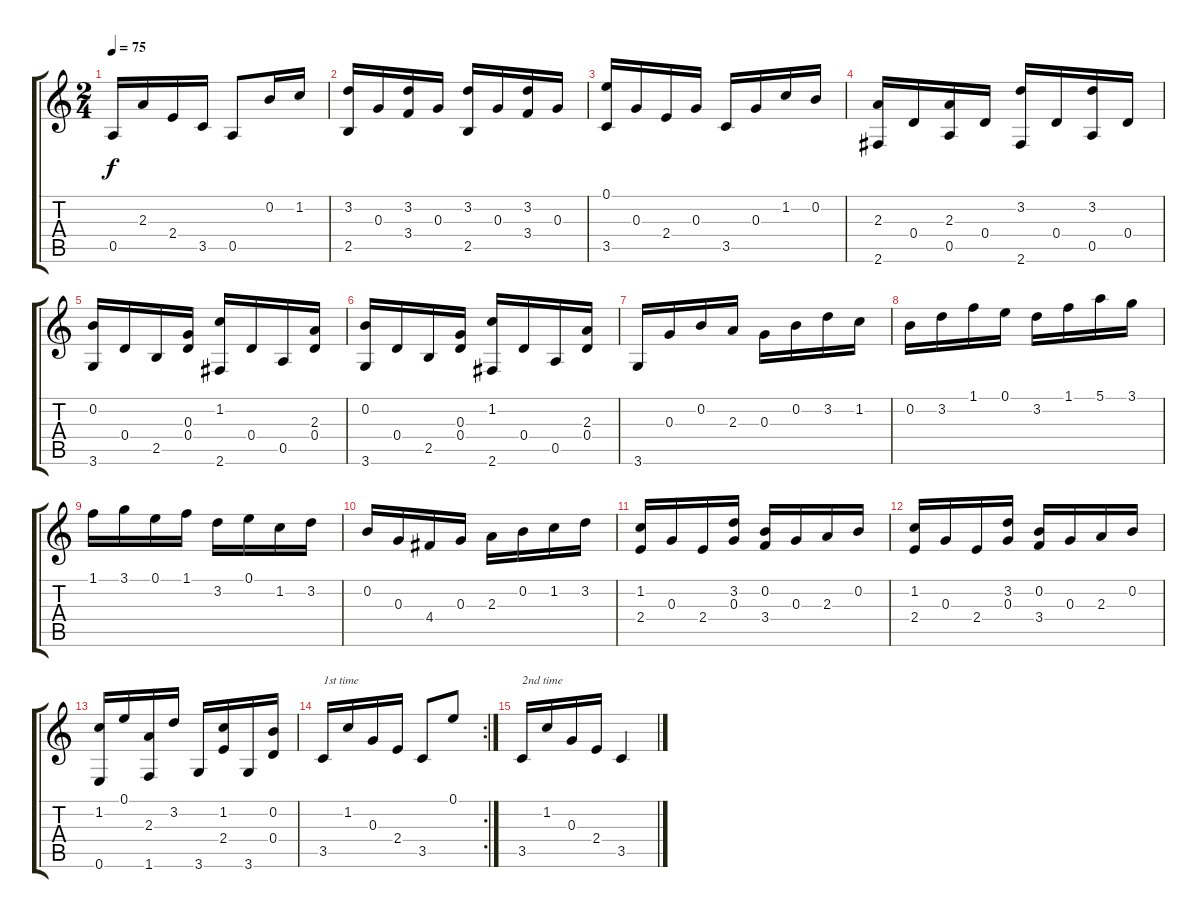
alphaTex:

\track "" {instrument acousticguitarnylon}
\staff {score tabs}
\tuning (E4 B3 G3 D3 A2 E2) {hide}
\ts (2 4)
\tempo 75
\clef g2
\ks c
0.5.16{dy f} 2.3.16 2.4.16 3.5.16 0.5.8 0.2.16 1.2.16 |
(3.2 2.5).16 0.3.16 (3.2 3.4).16 0.3.16 (3.2 2.5).16 0.3.16 (3.2 3.4).16 0.3.16 |
(0.1 3.5).16 0.3.16 2.4.16 0.3.16 3.5.16 0.3.16 1.2.16 0.2.16 |
(2.3 2.6).16 0.4.16 (2.3 0.5).16 0.4.16 (3.2 2.6).16 0.4.16 (3.2 0.5).16 0.4.16 |
(0.2 3.6).16 0.4.16 2.5.16 (0.3 0.4).16 (1.2 2.6).16 0.4.16 0.5.16 (2.3 0.4).16 |
(0.2 3.6).16 0.4.16 2.5.16 (0.3 0.4).16 (1.2 2.6).16 0.4.16 0.5.16 (2.3 0.4).16 |
3.6.16 0.3.16 0.2.16 2.3.16 0.3.16 0.2.16 3.2.16 1.2.16 |
0.2.16 3.2.16 1.1.16 0.1.16 3.2.16 1.1.16 5.1.16 3.1.16 |
1.1.16 3.1.16 0.1.16 1.1.16 3.2.16 0.1.16 1.2.16 3.2.16 |
0.2.16 0.3.16 4.4.16 0.3.16 2.3.16 0.2.16 1.2.16 3.2.16 |
(1.2 2.4).16 0.3.16 2.4.16 (3.2 0.3).16 (0.2 3.4).16 0.3.16 2.3.16 0.2.16 |
(1.2 2.4).16 0.3.16 2.4.16 (3.2 0.3).16 (0.2 3.4).16 0.3.16 2.3.16 0.2.16 |
(1.2 0.6).16 0.1.16 (2.3 1.6).16 3.2.16 3.6.16 (1.2 2.4).16 3.6.16 (0.2 0.4).16 |
\rc 2
3.5.16{txt "1st time"} 1.2.16 0.3.16 2.4.16 3.5.8 0.1.8 |
3.5.16{txt "2nd time"} 1.2.16 0.3.16 2.4.16 3.5.4
